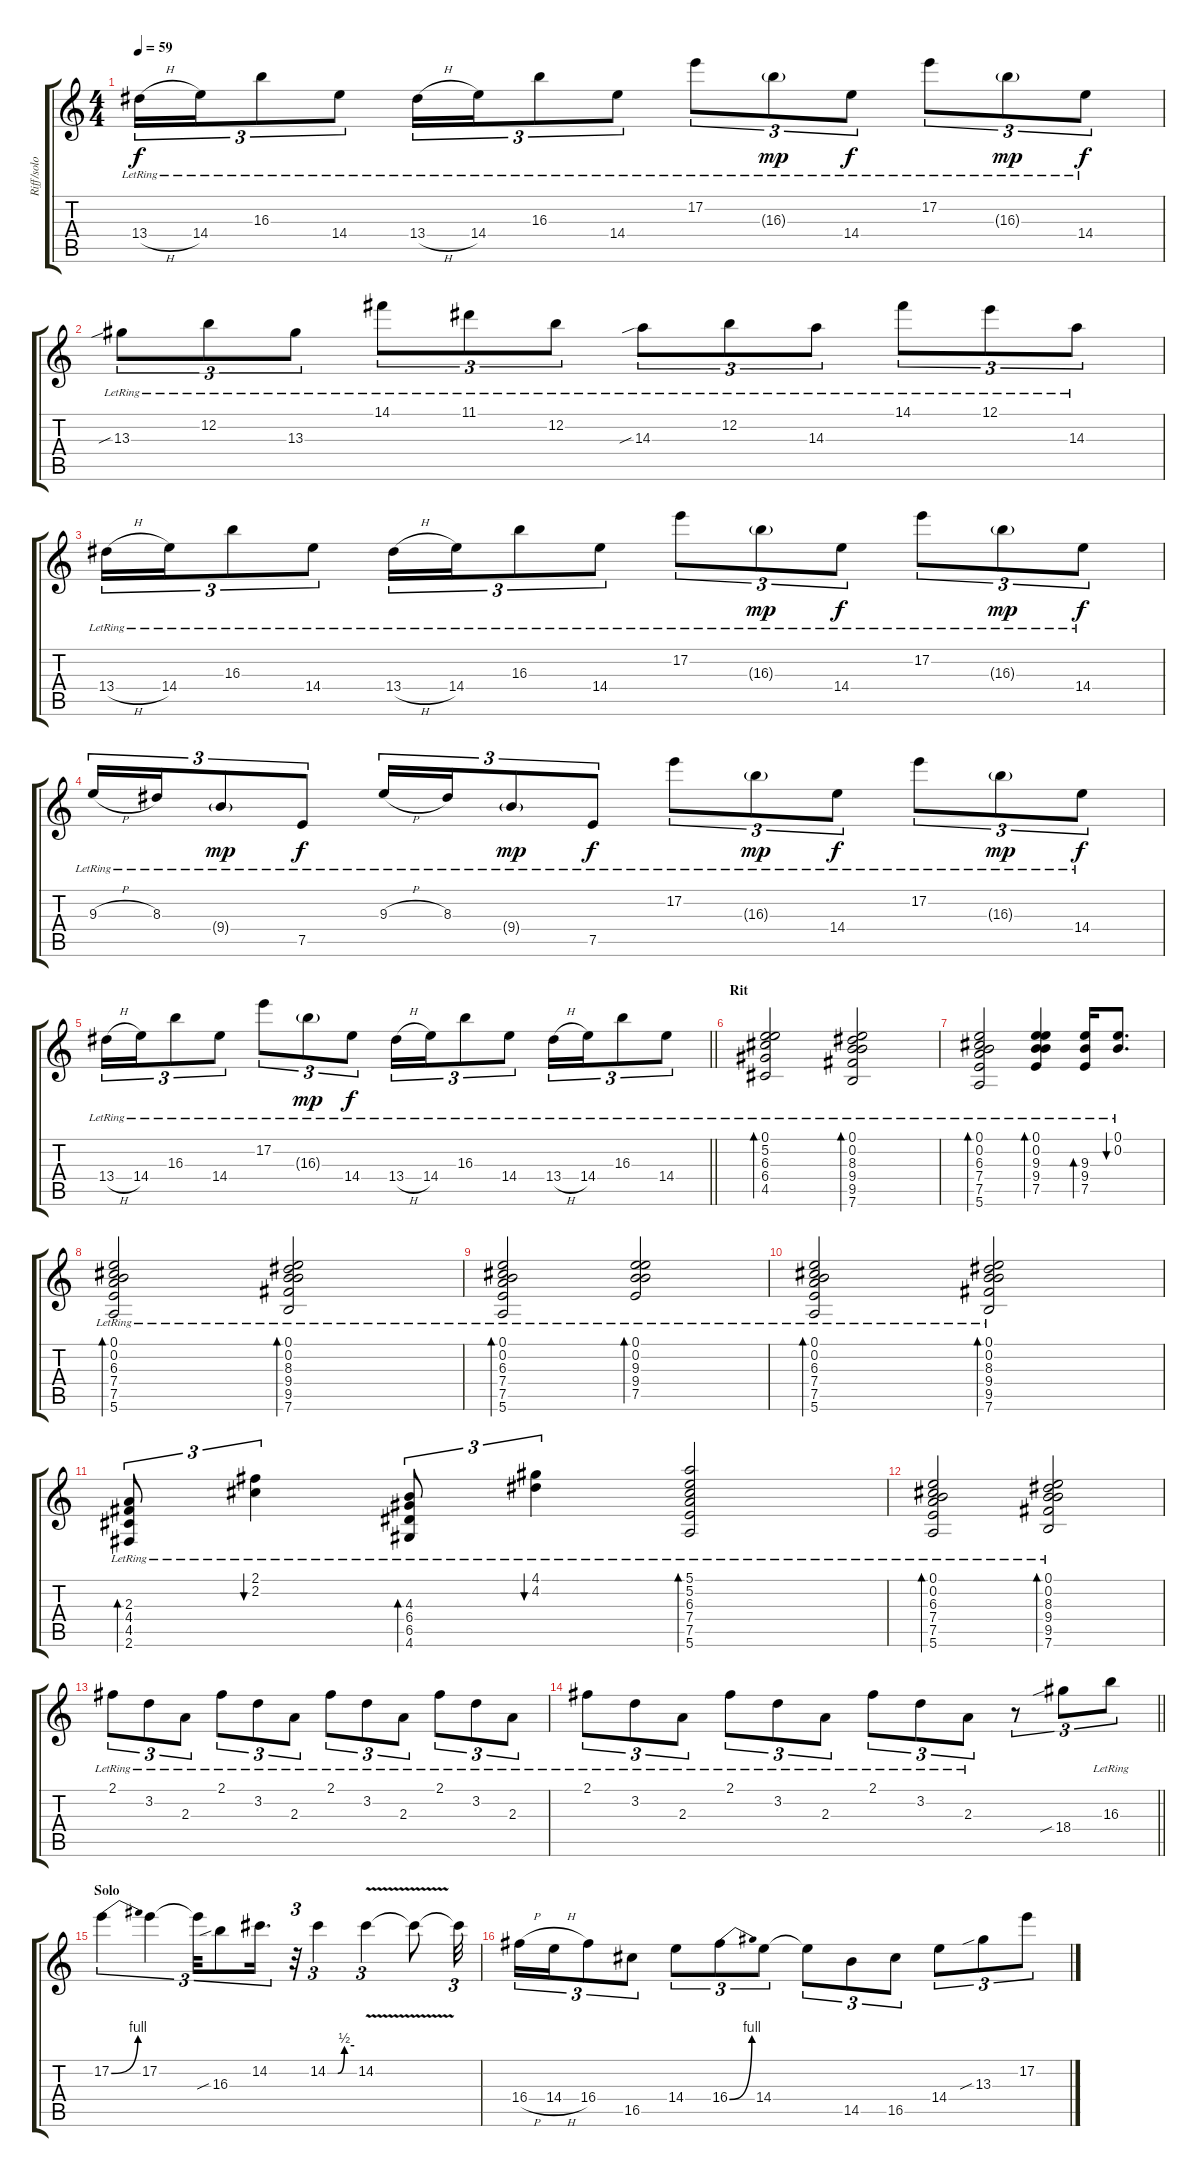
\track ("Riff/solo" "Riff/solo") {instrument electricguitarclean}
\staff {score tabs}
\tuning (E4 B3 G3 D3 A2 E2) {hide}
\ts (4 4)
\tempo 59
\clef g2
\ks c
13.4{h lr}.16{tu (3 2) dy f} 14.4{lr}.16{tu (3 2)} 16.3{lr}.8{tu (3 2)} 14.4{lr}.8{tu (3 2)} 13.4{h lr}.16{tu (3 2)} 14.4{lr}.16{tu (3 2)} 16.3{lr}.8{tu (3 2)} 14.4{lr}.8{tu (3 2)} 17.2{lr}.8{tu (3 2)} 16.3{g lr}.8{tu (3 2) dy mp} 14.4{lr}.8{tu (3 2) dy f} 17.2{lr}.8{tu (3 2)} 16.3{g lr}.8{tu (3 2) dy mp} 14.4{lr}.8{tu (3 2) dy f} |
13.3{sib lr}.8{tu (3 2)} 12.2{lr}.8{tu (3 2)} 13.3{lr}.8{tu (3 2)} 14.1{lr}.8{tu (3 2)} 11.1{lr}.8{tu (3 2)} 12.2{lr}.8{tu (3 2)} 14.3{sib lr}.8{tu (3 2)} 12.2{lr}.8{tu (3 2)} 14.3{lr}.8{tu (3 2)} 14.1{lr}.8{tu (3 2)} 12.1{lr}.8{tu (3 2)} 14.3{lr}.8{tu (3 2)} |
13.4{h lr}.16{tu (3 2)} 14.4{lr}.16{tu (3 2)} 16.3{lr}.8{tu (3 2)} 14.4{lr}.8{tu (3 2)} 13.4{h lr}.16{tu (3 2)} 14.4{lr}.16{tu (3 2)} 16.3{lr}.8{tu (3 2)} 14.4{lr}.8{tu (3 2)} 17.2{lr}.8{tu (3 2)} 16.3{g lr}.8{tu (3 2) dy mp} 14.4{lr}.8{tu (3 2) dy f} 17.2{lr}.8{tu (3 2)} 16.3{g lr}.8{tu (3 2) dy mp} 14.4{lr}.8{tu (3 2) dy f} |
9.3{h lr}.16{tu (3 2)} 8.3{lr}.16{tu (3 2)} 9.4{g lr}.8{tu (3 2) dy mp} 7.5{lr}.8{tu (3 2) dy f} 9.3{h lr}.16{tu (3 2)} 8.3{lr}.16{tu (3 2)} 9.4{g lr}.8{tu (3 2) dy mp} 7.5{lr}.8{tu (3 2) dy f} 17.2{lr}.8{tu (3 2)} 16.3{g lr}.8{tu (3 2) dy mp} 14.4{lr}.8{tu (3 2) dy f} 17.2{lr}.8{tu (3 2)} 16.3{g lr}.8{tu (3 2) dy mp} 14.4{lr}.8{tu (3 2) dy f} |
\barLineRight lightlight
13.4{h lr}.16{tu (3 2)} 14.4{lr}.16{tu (3 2)} 16.3{lr}.8{tu (3 2)} 14.4{lr}.8{tu (3 2)} 17.2{lr}.8{tu (3 2)} 16.3{g lr}.8{tu (3 2) dy mp} 14.4{lr}.8{tu (3 2) dy f} 13.4{h lr}.16{tu (3 2)} 14.4{lr}.16{tu (3 2)} 16.3{lr}.8{tu (3 2)} 14.4{lr}.8{tu (3 2)} 13.4{h lr}.16{tu (3 2)} 14.4{lr}.16{tu (3 2)} 16.3{lr}.8{tu (3 2)} 14.4{lr}.8{tu (3 2)} |
\section ("" "Rit")
(0.1{lr} 5.2{lr} 6.3{lr} 6.4{lr} 4.5{lr}).2{bd 60} (0.1{lr} 0.2{lr} 8.3{lr} 9.4{lr} 9.5{lr} 7.6{lr}).2{bd 60} |
(0.1{lr} 0.2{lr} 6.3{lr} 7.4{lr} 7.5{lr} 5.6{lr}).2{bd 60} (0.1{lr} 0.2{lr} 9.3{lr} 9.4{lr} 7.5{lr}).4{bd 60} (9.3{lr} 9.4{lr} 7.5{lr}).16{bd 60} (0.1{lr} 0.2{lr}).8{d bu 60} |
(0.1{lr} 0.2{lr} 6.3{lr} 7.4{lr} 7.5{lr} 5.6{lr}).2{bd 60} (0.1{lr} 0.2{lr} 8.3{lr} 9.4{lr} 9.5{lr} 7.6{lr}).2{bd 60} |
(0.1{lr} 0.2{lr} 6.3{lr} 7.4{lr} 7.5{lr} 5.6{lr}).2{bd 60} (0.1{lr} 0.2{lr} 9.3{lr} 9.4{lr} 7.5{lr}).2{bd 60} |
(0.1{lr} 0.2{lr} 6.3{lr} 7.4{lr} 7.5{lr} 5.6{lr}).2{bd 60} (0.1{lr} 0.2{lr} 8.3{lr} 9.4{lr} 9.5{lr} 7.6{lr}).2{bd 60} |
(2.3{lr} 4.4{lr} 4.5{lr} 2.6{lr}).8{tu (3 2) bd 60} (2.1{lr} 2.2{lr}).4{tu (3 2) bu 60} (4.3{lr} 6.4{lr} 6.5{lr} 4.6{lr}).8{tu (3 2) bd 60} (4.1{lr} 4.2{lr}).4{tu (3 2) bu 60} (5.1{lr} 5.2{lr} 6.3{lr} 7.4{lr} 7.5{lr} 5.6{lr}).2{bd 60} |
(0.1{lr} 0.2{lr} 6.3{lr} 7.4{lr} 7.5{lr} 5.6{lr}).2{bd 60} (0.1{lr} 0.2{lr} 8.3{lr} 9.4{lr} 9.5{lr} 7.6{lr}).2{bd 60} |
2.1{lr}.8{tu (3 2)} 3.2{lr}.8{tu (3 2)} 2.3{lr}.8{tu (3 2)} 2.1{lr}.8{tu (3 2)} 3.2{lr}.8{tu (3 2)} 2.3{lr}.8{tu (3 2)} 2.1{lr}.8{tu (3 2)} 3.2{lr}.8{tu (3 2)} 2.3{lr}.8{tu (3 2)} 2.1{lr}.8{tu (3 2)} 3.2{lr}.8{tu (3 2)} 2.3{lr}.8{tu (3 2)} |
\barLineRight lightlight
2.1{lr}.8{tu (3 2)} 3.2{lr}.8{tu (3 2)} 2.3{lr}.8{tu (3 2)} 2.1{lr}.8{tu (3 2)} 3.2{lr}.8{tu (3 2)} 2.3{lr}.8{tu (3 2)} 2.1{lr}.8{tu (3 2)} 3.2{lr}.8{tu (3 2)} 2.3{lr}.8{tu (3 2)} r.8{tu (3 2)} 18.4{sib}.8{tu (3 2) instrument overdrivenguitar} 16.3{lr}.8{tu (3 2)} |
\section ("" "Solo")
17.2{be (bend 0 0 60 4)}.4{tu (3 2)} 17.2.4{tu (3 2)} 17.2{t}.32{tu (3 2)} 16.3{sib}.8{tu (3 2)} 14.2.16{d tu (3 2)} r.32{tu (3 2)} 14.2{be (custom 0 0 23 0 38 2 60 2)}.4{tu (3 2)} 14.2{v}.4{tu (3 2)} 14.2{t}.8 14.2{t}.32{tu (3 2)} |
16.4{h}.16{tu (3 2)} 14.4{h}.16{tu (3 2)} 16.4.8{tu (3 2)} 16.5.8{tu (3 2)} 14.4.8{tu (3 2)} 16.4{be (bend 0 0 60 4)}.8{tu (3 2)} 14.4.8{tu (3 2)} 14.4{t}.8{tu (3 2)} 14.5.8{tu (3 2)} 16.5.8{tu (3 2)} 14.4.8{tu (3 2)} 13.3{sib}.8{tu (3 2)} 17.2.8{tu (3 2)}
